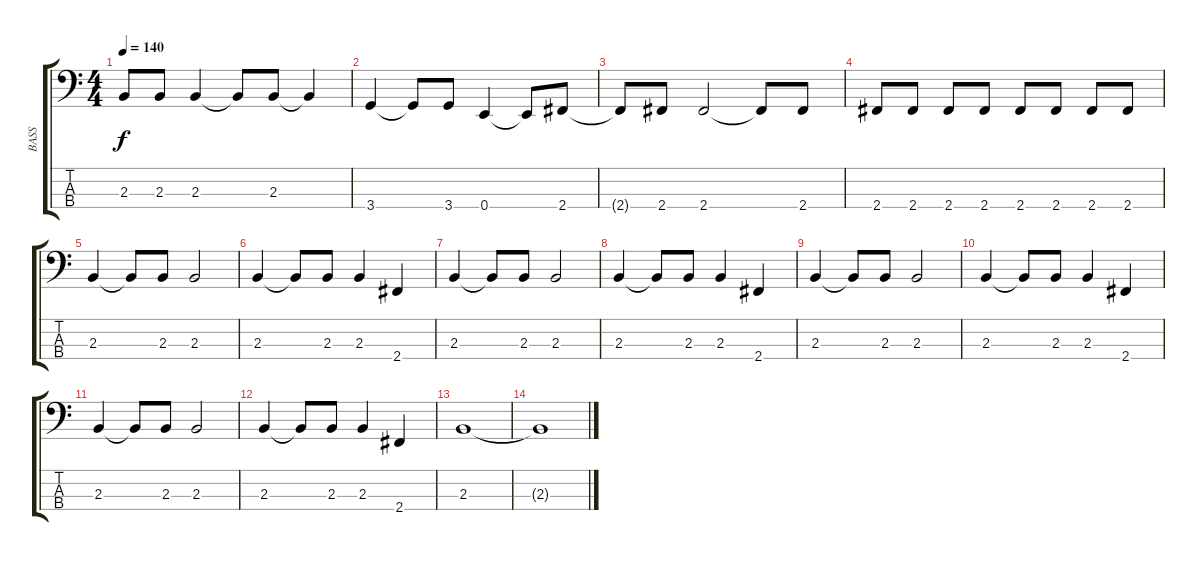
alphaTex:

\track ("BASS" "BASS") {instrument electricbassfinger}
\staff {score tabs}
\tuning (G2 D2 A1 E1) {hide}
\ts (4 4)
\tempo 140
\clef f4
\ks c
2.3{t}.8{dy f} 2.3.8 2.3.4 2.3{t}.8 2.3.8 2.3{t}.4 |
3.4.4 3.4{t}.8 3.4.8 0.4.4 0.4{t}.8 2.4.8 |
2.4{t}.8 2.4.8 2.4.2 2.4{t}.8 2.4.8 |
2.4.8 2.4.8 2.4.8 2.4.8 2.4.8 2.4.8 2.4.8 2.4.8 |
2.3.4 2.3{t}.8 2.3.8 2.3.2 |
2.3.4 2.3{t}.8 2.3.8 2.3.4 2.4.4 |
2.3.4 2.3{t}.8 2.3.8 2.3.2 |
2.3.4 2.3{t}.8 2.3.8 2.3.4 2.4.4 |
2.3.4 2.3{t}.8 2.3.8 2.3.2 |
2.3.4 2.3{t}.8 2.3.8 2.3.4 2.4.4 |
2.3.4 2.3{t}.8 2.3.8 2.3.2 |
2.3.4 2.3{t}.8 2.3.8 2.3.4 2.4.4 |
2.3.1 |
2.3{t}.1
